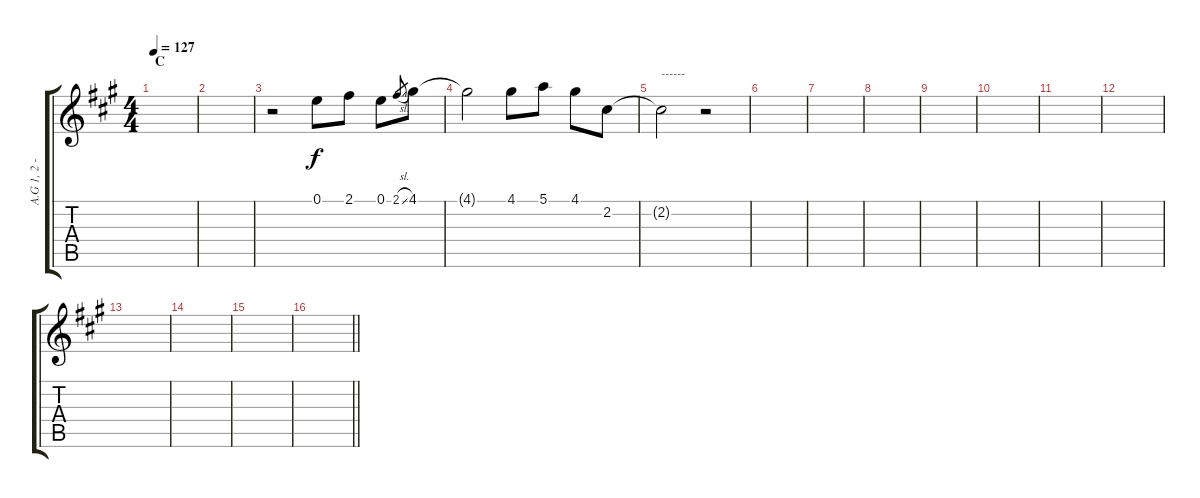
\track ("A.G 1, 2 - w/Harmonizrt" "A.G 1, 2 -") {instrument acousticguitarsteel}
\staff {score tabs}
\tuning (E4 B3 G3 D3 A2 E2) {hide}
\ts (4 4)
\section ("" "C")
\tempo 127
\clef g2
\ks a
|
|
r.2{volume 8 balance 4} 0.1.8{txt ""} 2.1.8 0.1.8 2.1{sl}.8{gr} 4.1.8 |
4.1{t}.2 4.1.8 5.1.8{txt ""} 4.1.8 2.2.8 |
2.2{t}.2{txt "------"} r.2 |
|
|
|
|
|
|
|
|
|
|
\barLineRight lightlight
